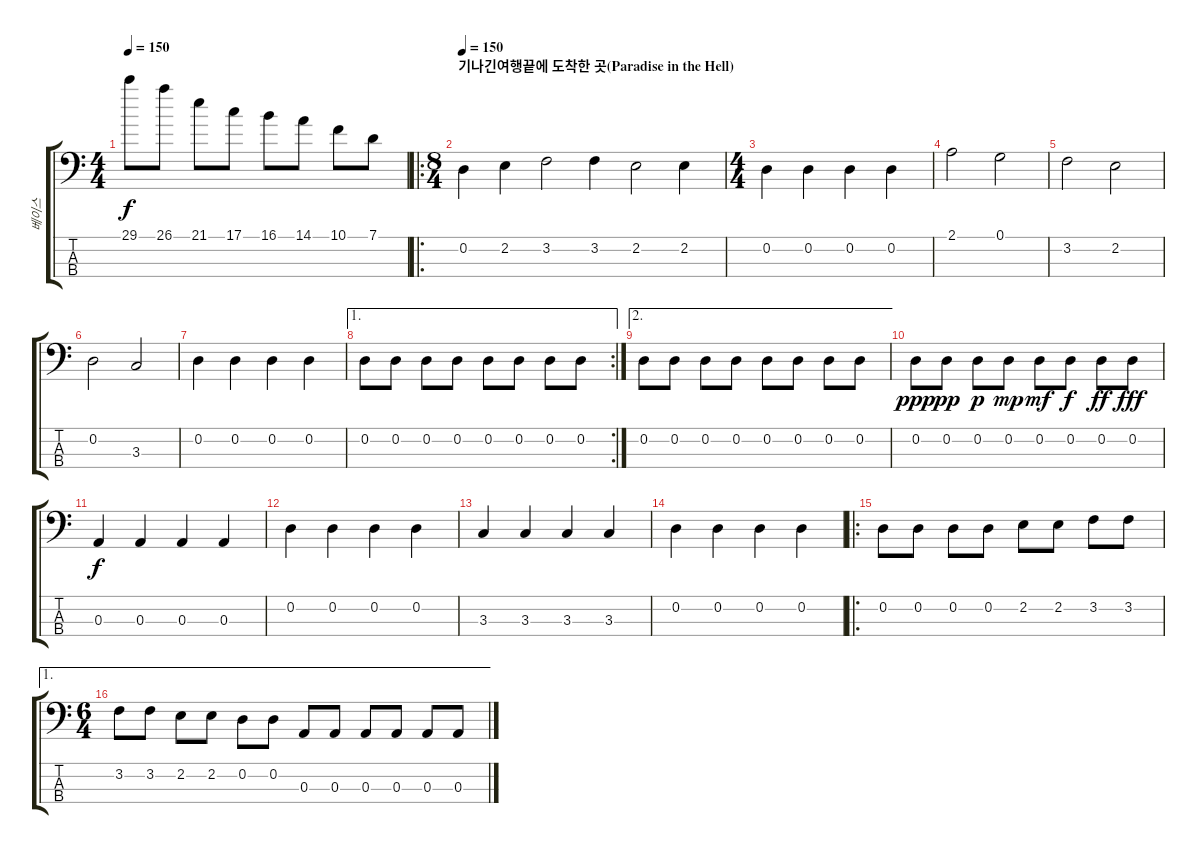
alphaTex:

\track ("베이스" "베이스") {instrument electricbassfinger}
\staff {score tabs}
\tuning (G2 D2 A1 E1) {hide}
\ts (4 4)
\tempo 150
\clef f4
\ks c
29.1.8{dy f} 26.1.8 21.1.8 17.1.8 16.1.8 14.1.8 10.1.8 7.1.8 |
\ro
\ts (8 4)
\section ("" "기나긴여행끝에 도착한 곳(Paradise in the Hell)")
\tempo 150
0.2.4 2.2.4 3.2.2 3.2.4 2.2.2 2.2.4 |
\ts (4 4)
0.2.4 0.2.4 0.2.4 0.2.4 |
2.1.2 0.1.2 |
3.2.2 2.2.2 |
0.2.2 3.3.2 |
0.2.4 0.2.4 0.2.4 0.2.4 |
\ae 1
\rc 2
0.2.8 0.2.8 0.2.8 0.2.8 0.2.8 0.2.8 0.2.8 0.2.8 |
\ae 2
0.2.8 0.2.8 0.2.8 0.2.8 0.2.8 0.2.8 0.2.8 0.2.8 |
0.2.8{dy ppp} 0.2.8{dy pp} 0.2.8{dy p} 0.2.8{dy mp} 0.2.8{dy mf} 0.2.8{dy f} 0.2.8{dy ff} 0.2.8{dy fff} |
0.3.4{dy f} 0.3.4 0.3.4 0.3.4 |
0.2.4 0.2.4 0.2.4 0.2.4 |
3.3.4 3.3.4 3.3.4 3.3.4 |
0.2.4 0.2.4 0.2.4 0.2.4 |
\ro
0.2.8 0.2.8 0.2.8 0.2.8 2.2.8 2.2.8 3.2.8 3.2.8 |
\ae 1
\ts (6 4)
3.2.8 3.2.8 2.2.8 2.2.8 0.2.8 0.2.8 0.3.8 0.3.8 0.3.8 0.3.8 0.3.8 0.3.8
